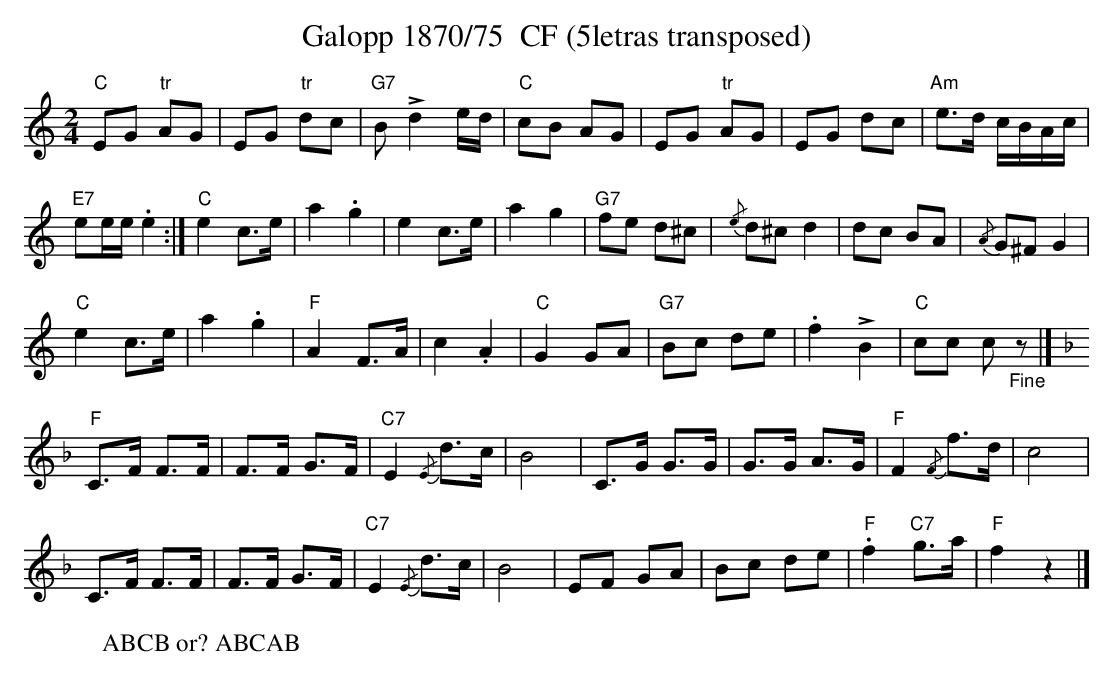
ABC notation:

X:1
T:Galopp 1870/75  CF (5letras transposed)
M:2/4
L:1/8
K:C transpose=3 %%MIDI gchordon
"C"EG "tr"AG | EG "tr"dc | "G7"B!>!d2e/2d/2 | "C"cB AG | EG "tr"AG | EG dc | "Am"e>d c/2B/2A/2c/2 |
"E7"ee/2e/2 .e2 :| "C"e2c>e | a2.g2 | e2c>e | a2g2 | "G7"fe d^c | {/e}d^cd2 | dc BA | {/A}G^F G2 |
"C"e2c>e | a2 .g2 | "F"A2 F>A | c2.A2 | "C"G2GA | "G7"Bc de | .f2!>!B2 | "C"cc c"_Fine"z |] [K:F]
"F"C>F F>F | F>F G>F | "C7"E2 {/E}d>c | B4 | C>G G>G | G>G A>G | "F"F2 {/F}f>d | c4 |
C>F F>F | F>F G>F | "C7"E2 {/E}d>c | B4 | EF GA | Bc de | "F".f2 "C7"g>a | "F"f2z2 |]
W:ABCB or? ABCAB
